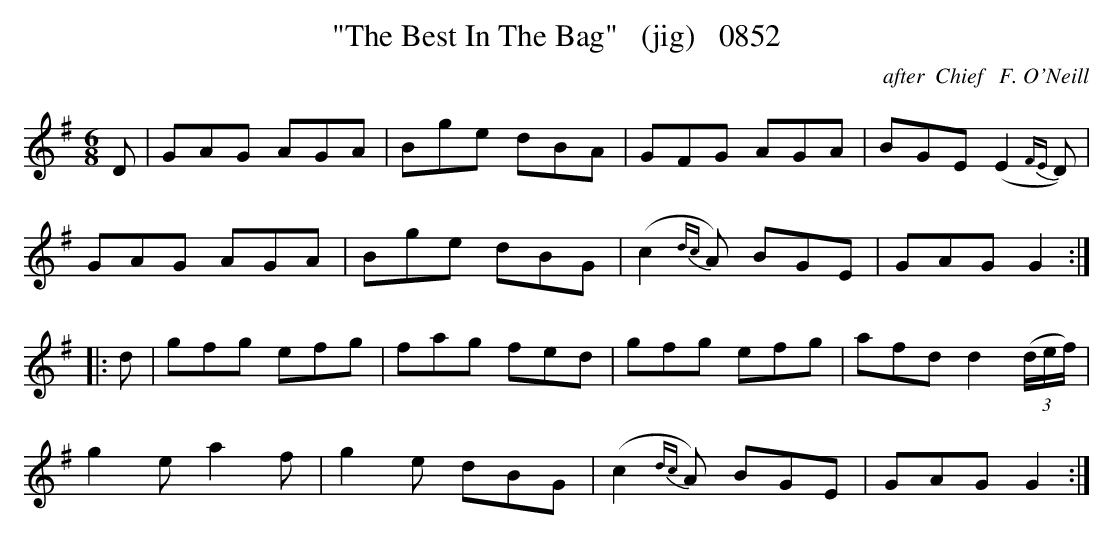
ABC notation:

X:1
T:"The Best In The Bag"   (jig)   0852
C:after  Chief   F. O'Neill
BRENNAN June 2003 (HTTP://WWW.SOSYOURMOM.COM)
M:6/8
L:1/8
K:G
D|GAG AGA|Bge dBA|GFG AGA|BGE (E2{FE}D)|
GAG AGA|Bge dBG|(c2{dc}A) BGE|GAG G2:|
|:d|gfg efg|fag fed|gfg efg|afd d2 (3(d/2e/2f/2)|
g2e a2f|g2e dBG|(c2{dc}A) BGE|GAG G2:|
